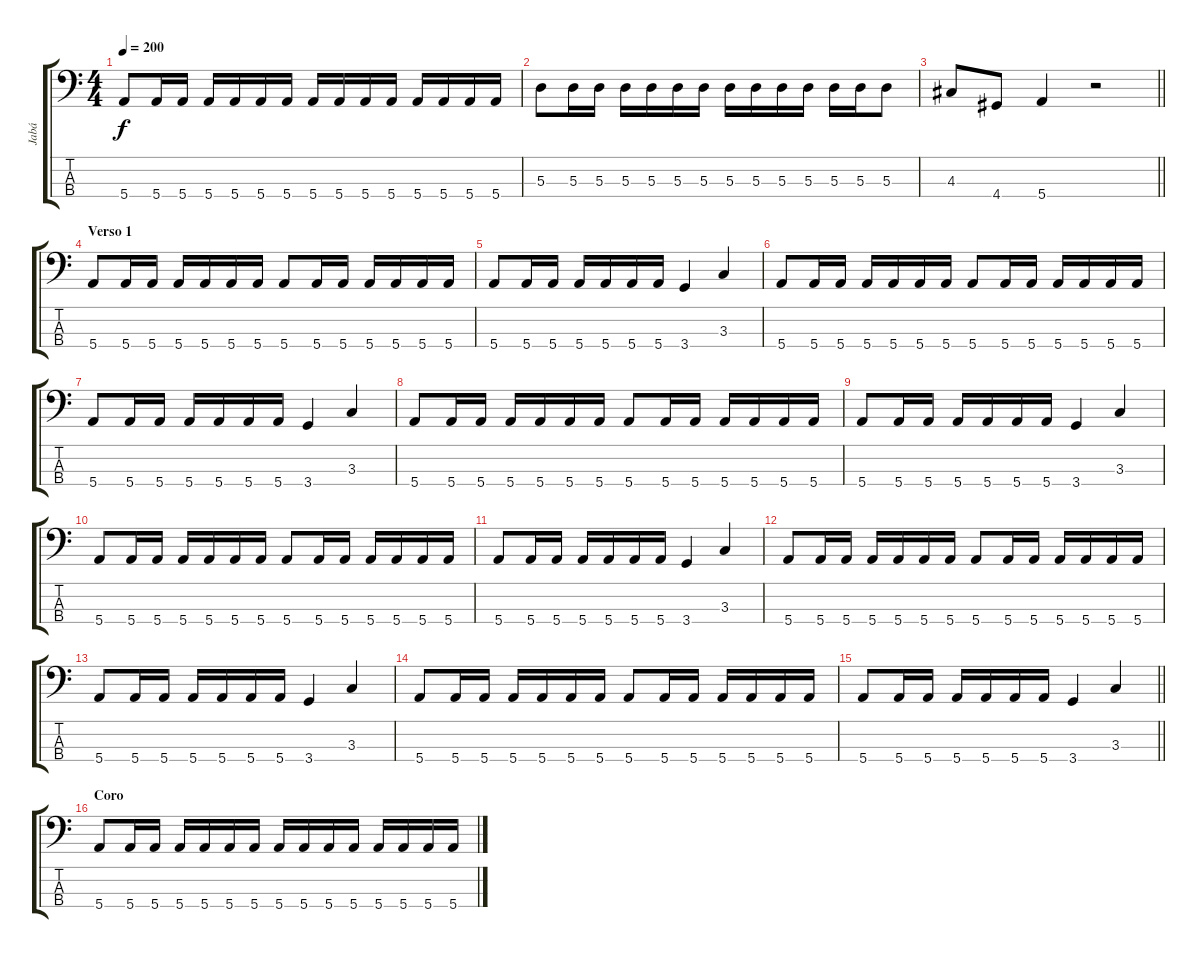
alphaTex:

\track ("Jabá" "Jabá") {instrument electricbasspick}
\staff {score tabs}
\tuning (G2 D2 A1 E1) {hide}
\ts (4 4)
\tempo 200
\clef f4
\ks c
5.4.8{dy f} 5.4.16 5.4.16 5.4.16 5.4.16 5.4.16 5.4.16 5.4.16 5.4.16 5.4.16 5.4.16 5.4.16 5.4.16 5.4.16 5.4.16 |
5.3.8 5.3.16 5.3.16 5.3.16 5.3.16 5.3.16 5.3.16 5.3.16 5.3.16 5.3.16 5.3.16 5.3.16 5.3.16 5.3.8 |
\barLineRight lightlight
4.3.8 4.4.8 5.4.4 r.2 |
\section ("" "Verso 1")
5.4.8 5.4.16 5.4.16 5.4.16 5.4.16 5.4.16 5.4.16 5.4.8 5.4.16 5.4.16 5.4.16 5.4.16 5.4.16 5.4.16 |
5.4.8 5.4.16 5.4.16 5.4.16 5.4.16 5.4.16 5.4.16 3.4.4 3.3.4 |
5.4.8 5.4.16 5.4.16 5.4.16 5.4.16 5.4.16 5.4.16 5.4.8 5.4.16 5.4.16 5.4.16 5.4.16 5.4.16 5.4.16 |
5.4.8 5.4.16 5.4.16 5.4.16 5.4.16 5.4.16 5.4.16 3.4.4 3.3.4 |
5.4.8 5.4.16 5.4.16 5.4.16 5.4.16 5.4.16 5.4.16 5.4.8 5.4.16 5.4.16 5.4.16 5.4.16 5.4.16 5.4.16 |
5.4.8 5.4.16 5.4.16 5.4.16 5.4.16 5.4.16 5.4.16 3.4.4 3.3.4 |
5.4.8 5.4.16 5.4.16 5.4.16 5.4.16 5.4.16 5.4.16 5.4.8 5.4.16 5.4.16 5.4.16 5.4.16 5.4.16 5.4.16 |
5.4.8 5.4.16 5.4.16 5.4.16 5.4.16 5.4.16 5.4.16 3.4.4 3.3.4 |
5.4.8 5.4.16 5.4.16 5.4.16 5.4.16 5.4.16 5.4.16 5.4.8 5.4.16 5.4.16 5.4.16 5.4.16 5.4.16 5.4.16 |
5.4.8 5.4.16 5.4.16 5.4.16 5.4.16 5.4.16 5.4.16 3.4.4 3.3.4 |
5.4.8 5.4.16 5.4.16 5.4.16 5.4.16 5.4.16 5.4.16 5.4.8 5.4.16 5.4.16 5.4.16 5.4.16 5.4.16 5.4.16 |
\barLineRight lightlight
5.4.8 5.4.16 5.4.16 5.4.16 5.4.16 5.4.16 5.4.16 3.4.4 3.3.4 |
\section ("" "Coro")
5.4.8 5.4.16 5.4.16 5.4.16 5.4.16 5.4.16 5.4.16 5.4.16 5.4.16 5.4.16 5.4.16 5.4.16 5.4.16 5.4.16 5.4.16
